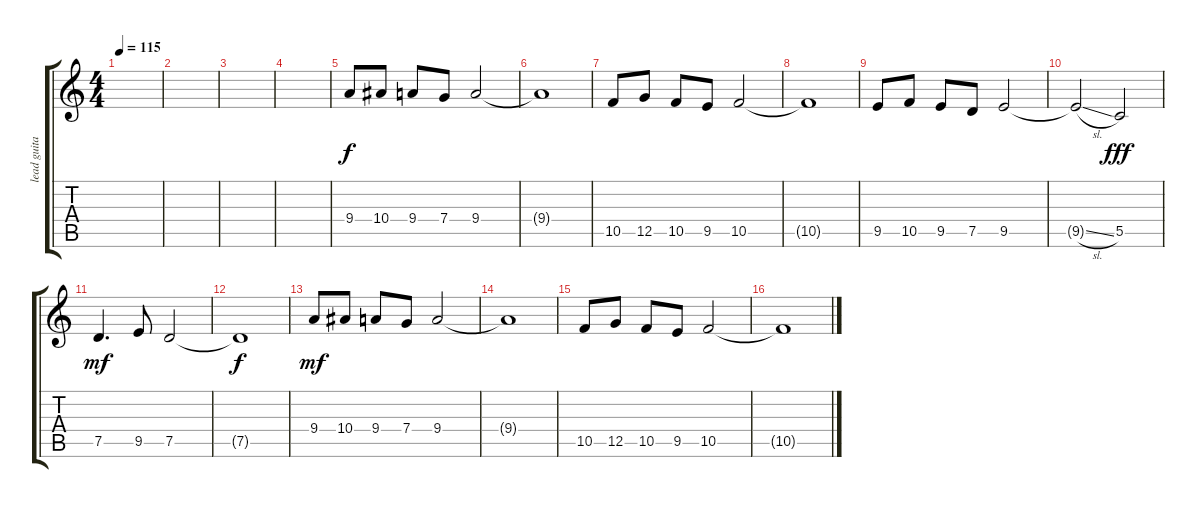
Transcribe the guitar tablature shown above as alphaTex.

\track ("lead guitar" "lead guita") {instrument distortionguitar}
\staff {score tabs}
\tuning (D4 A3 F3 C3 G2 D2) {hide}
\ts (4 4)
\tempo 115
\clef g2
\ks c
|
|
|
|
9.4.8 10.4.8 9.4.8 7.4.8 9.4.2 |
9.4{t}.1 |
10.5.8 12.5.8 10.5.8 9.5.8 10.5.2 |
10.5{t}.1 |
9.5.8 10.5.8 9.5.8 7.5.8 9.5.2{dy f} |
9.5{sl t}.2 5.5.2{dy fff} |
7.5.4{d dy mf} 9.5.8 7.5.2 |
7.5{t}.1{dy f} |
9.4.8{dy mf} 10.4.8 9.4.8 7.4.8 9.4.2 |
9.4{t}.1 |
10.5.8 12.5.8 10.5.8 9.5.8 10.5.2 |
10.5{t}.1
